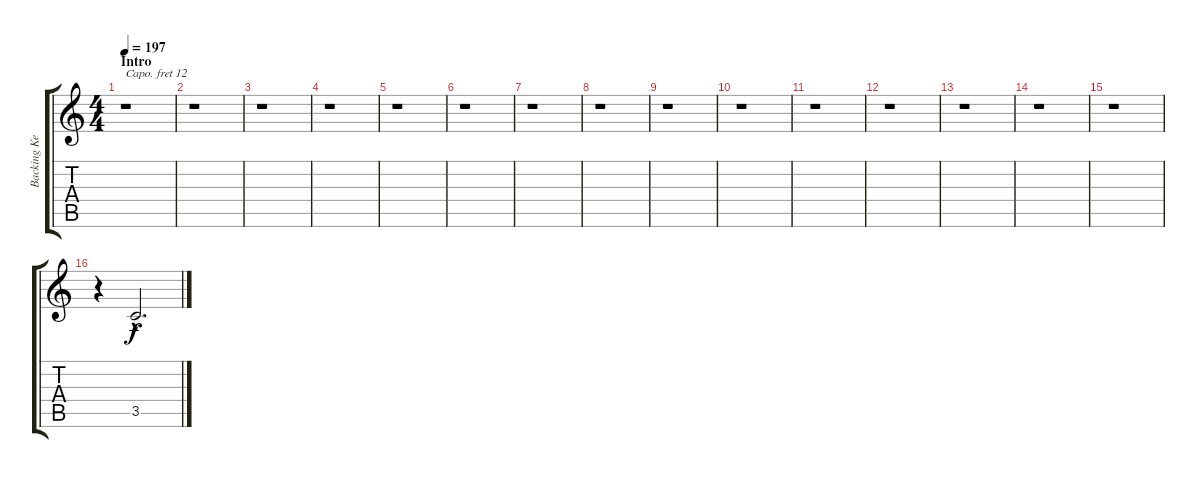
\track ("Backing Keyboards" "Backing Ke") {instrument lead2sawtooth}
\staff {score tabs}
\capo 12
\tuning (E4 B3 G3 D3 A2 E2) {hide}
\ts (4 4)
\section ("" "Intro")
\tempo 197
\clef g2
\ks c
r.1{dy f instrument lead2sawtooth} |
r.1 |
r.1 |
r.1 |
r.1 |
r.1 |
r.1 |
r.1 |
r.1 |
r.1 |
r.1 |
r.1 |
r.1 |
r.1 |
r.1 |
r.4 3.5{hac}.2{d instrument reversecymbal}
